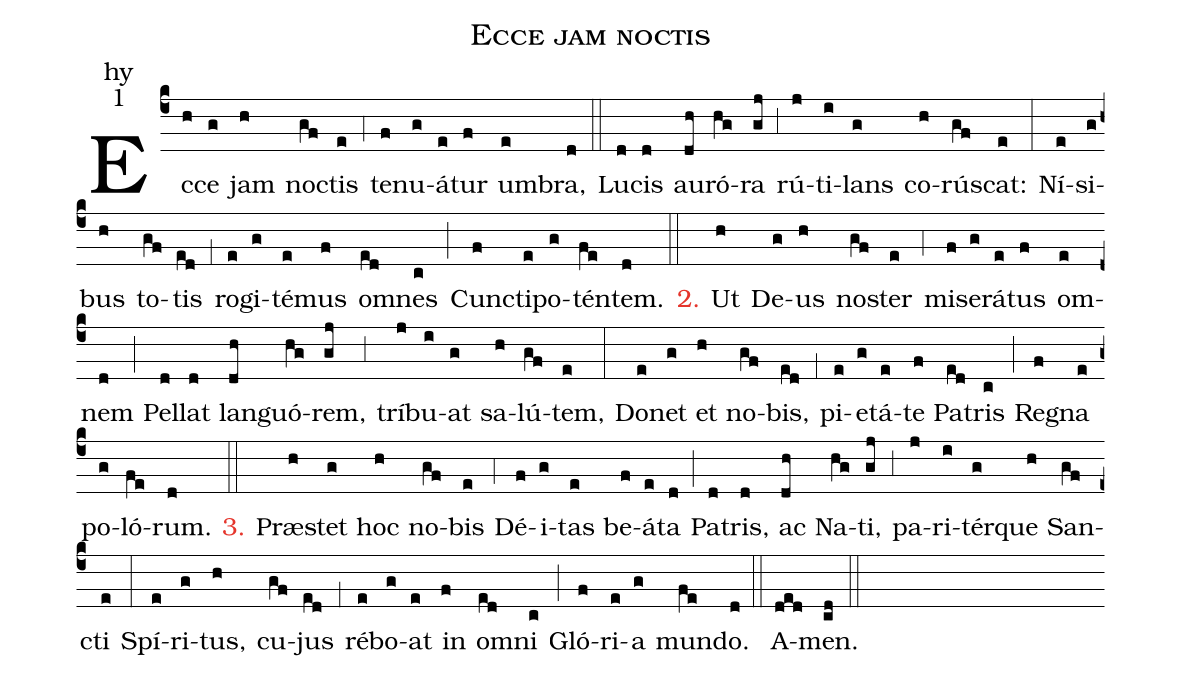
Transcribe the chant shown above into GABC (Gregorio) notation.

name: Ecce jam noctis;
office-part: hy;
mode: 1;
%%
(c4)Ec(h)ce(g) jam(h) no(gf)ctis(e) (;4) te(f)nu(g)á(e)tur(f) um(e)bra,(d) (::)
Lu(d)cis(d) au(dh)ró(hg)ra(gj) (;3) rú(j)ti(i)lans(g) co(h)rú(gf)scat:(e) (:)
Ní(e)si(g)bus(h) to(gf)tis(ed) (;1) ro(e)gi(g)té(e)mus(f) om(ed)nes(c) (;)
Cun(f)cti(e)po(g)tén(fe)tem.(d) (::)

<c>2.</c> Ut(h) De(g)us(h) no(gf)ster(e) (;4) mi(f)se(g)rá(e)tus(f) om(e)nem(d) (;)
Pel(d)lat(d) lan(dh)guó(hg)rem,(gj) (;3) trí(j)bu(i)at(g) sa(h)lú(gf)tem,(e) (:)
Do(e)net(g) et(h) no(gf)bis,(ed) (;1) pi(e)e(g)tá(e)te(f) Pa(ed)tris(c) (;)
Re(f)gna(e) po(g)ló(fe)rum.(d) (::)

<c>3.</c> Præ(h)stet(g) hoc(h) no(gf)bis(e) (;4) Dé(f)i(g)tas(e) be(f)á(e)ta(d) (;)
Pa(d)tris,(d) ac(dh) Na(hg)ti,(gj) (;3) pa(j)ri(i)tér(g)que(h) San(gf)cti(e) (:)
Spí(e)ri(g)tus,(h) cu(gf)jus(ed) (;1) ré(e)bo(g)at(e) in(f) om(ed)ni(c) (;)
Gló(f)ri(e)a(g) mun(fe)do.(d) (::)

A(ded)men.(cd) (::)
